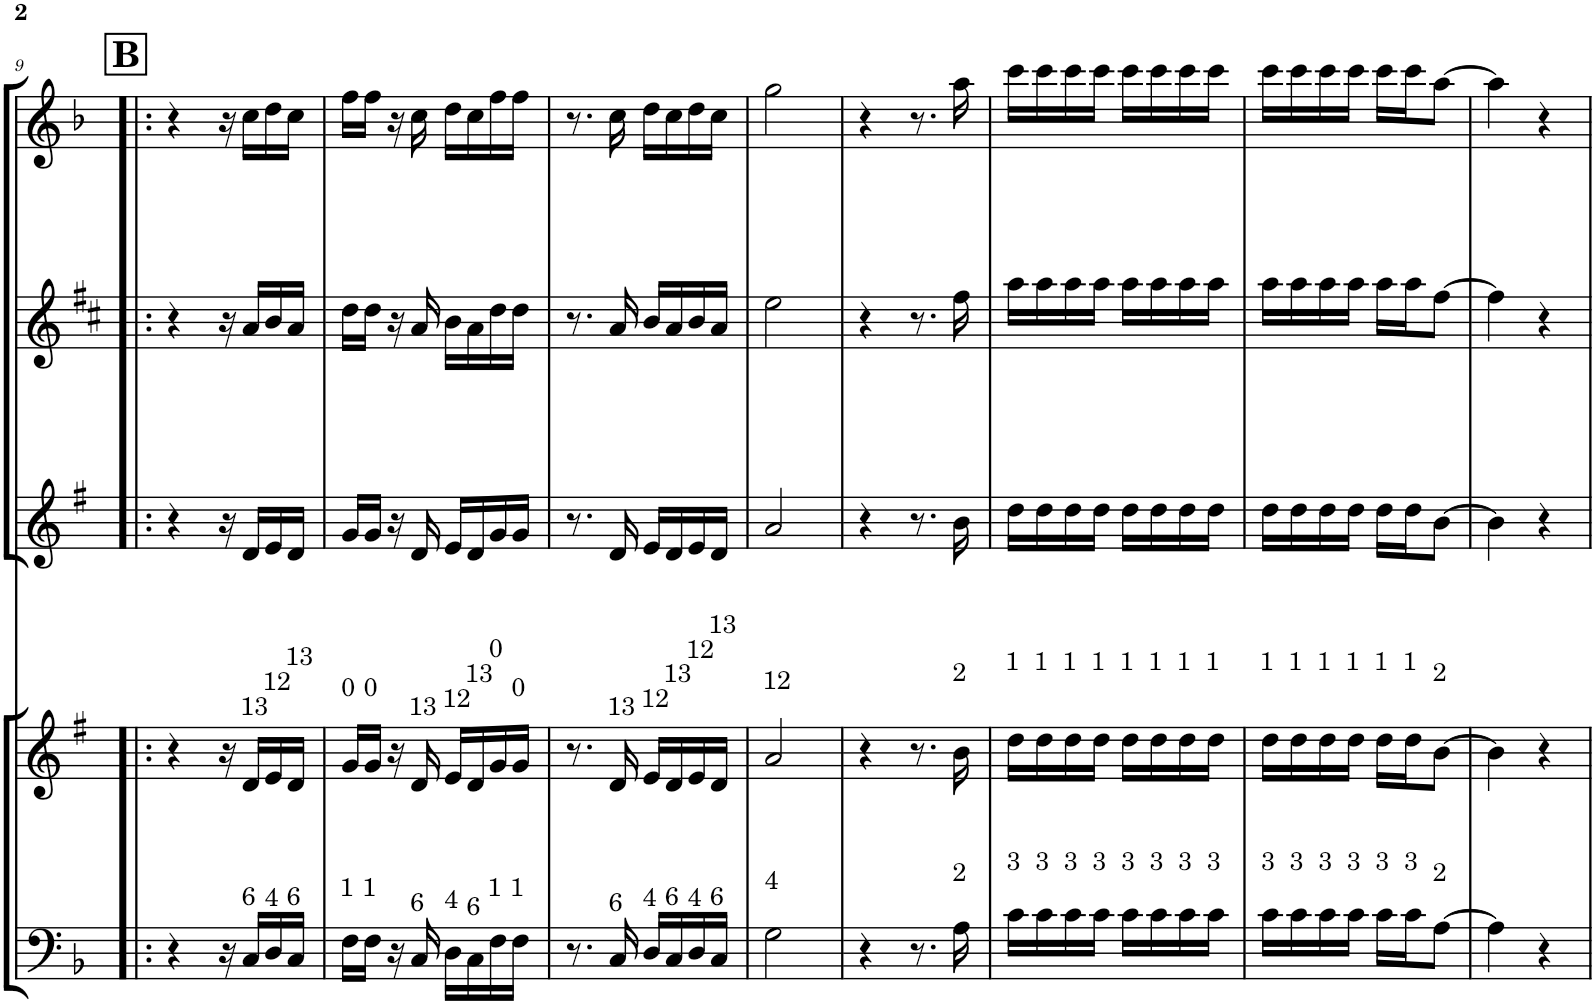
**kern	**kern	**kern	**kern	**kern
*part5	*part4	*part3	*part2	*part1
*staff5	*staff4	*staff3	*staff2	*staff1
*I"Trombone	*I"Trompete em Bb	*I"Saxofone Tenor	*I"Saxofone Alto	*I"Flauta Transversal
*I'Trb	*I'Tpt	*	*	*I'Fl
!!LO:PB:g=z
*clefF4	*clefG2	*clefG2	*clefG2	*clefG2
*	*Trd1c2	*Trd8c14	*Trd5c9	*
*k[b-]	*k[f#]	*k[f#]	*k[f#c#]	*k[b-]
*M2/4	*M2/4	*M2/4	*M2/4	*M2/4
!!LO:REH:place=s1:a:B:cj:fs=14:t=B
=9!|:	=9!|:	=9!|:	=9!|:	=9!|:
4r	4r	4r	4r	4r
16r	16r	16r	16r	16r
!	!LO:TX:a:t=13	!	!	!
!LO:TX:a:t=6	!	!	!	!
16C/LL	16d/LL	16d/LL	16a/LL	16cc\LL
!	!LO:TX:a:t=12	!	!	!
!LO:TX:a:t=4	!	!	!	!
16D/	16e/	16e/	16b/	16dd\
!	!LO:TX:a:t=13	!	!	!
!LO:TX:a:t=6	!	!	!	!
16C/JJ	16d/JJ	16d/JJ	16a/JJ	16cc\JJ
=10	=10	=10	=10	=10
!	!LO:TX:a:t=0	!	!	!
!LO:TX:a:t=1	!	!	!	!
16F\LL	16g/LL	16g/LL	16dd\LL	16ff\LL
!	!LO:TX:a:t=0	!	!	!
!LO:TX:a:t=1	!	!	!	!
16F\JJ	16g/JJ	16g/JJ	16dd\JJ	16ff\JJ
16r	16r	16r	16r	16r
!	!LO:TX:a:t=13	!	!	!
!LO:TX:a:t=6	!	!	!	!
16C/	16d/	16d/	16a/	16cc\
!	!LO:TX:a:t=12	!	!	!
!LO:TX:a:t=4	!	!	!	!
16D\LL	16e/LL	16e/LL	16b\LL	16dd\LL
!	!LO:TX:a:t=13	!	!	!
!LO:TX:a:t=6	!	!	!	!
16C\	16d/	16d/	16a\	16cc\
!	!LO:TX:a:t=0	!	!	!
!LO:TX:a:t=1	!	!	!	!
16F\	16g/	16g/	16dd\	16ff\
!	!LO:TX:a:t=0	!	!	!
!LO:TX:a:t=1	!	!	!	!
16F\JJ	16g/JJ	16g/JJ	16dd\JJ	16ff\JJ
=11	=11	=11	=11	=11
8.r	8.r	8.r	8.r	8.r
!	!LO:TX:a:t=13	!	!	!
!LO:TX:a:t=6	!	!	!	!
16C/	16d/	16d/	16a/	16cc\
!	!LO:TX:a:t=12	!	!	!
!LO:TX:a:t=4	!	!	!	!
16D/LL	16e/LL	16e/LL	16b/LL	16dd\LL
!	!LO:TX:a:t=13	!	!	!
!LO:TX:a:t=6	!	!	!	!
16C/	16d/	16d/	16a/	16cc\
!	!LO:TX:a:t=12	!	!	!
!LO:TX:a:t=4	!	!	!	!
16D/	16e/	16e/	16b/	16dd\
!	!LO:TX:a:t=13	!	!	!
!LO:TX:a:t=6	!	!	!	!
16C/JJ	16d/JJ	16d/JJ	16a/JJ	16cc\JJ
=12	=12	=12	=12	=12
!	!LO:TX:a:t=12	!	!	!
!LO:TX:a:t=4	!	!	!	!
2G\	2a/	2a/	2ee\	2gg\
=13	=13	=13	=13	=13
4r	4r	4r	4r	4r
8.r	8.r	8.r	8.r	8.r
!	!LO:TX:a:t=2	!	!	!
!LO:TX:a:t=2	!	!	!	!
16A\	16b\	16b\	16ff#\	16aa\
=14	=14	=14	=14	=14
!	!LO:TX:a:t=1	!	!	!
!LO:TX:a:t=3	!	!	!	!
16c\LL	16dd\LL	16dd\LL	16aa\LL	16ccc\LL
!	!LO:TX:a:t=1	!	!	!
!LO:TX:a:t=3	!	!	!	!
16c\	16dd\	16dd\	16aa\	16ccc\
!	!LO:TX:a:t=1	!	!	!
!LO:TX:a:t=3	!	!	!	!
16c\	16dd\	16dd\	16aa\	16ccc\
!	!LO:TX:a:t=1	!	!	!
!LO:TX:a:t=3	!	!	!	!
16c\JJ	16dd\JJ	16dd\JJ	16aa\JJ	16ccc\JJ
!	!LO:TX:a:t=1	!	!	!
!LO:TX:a:t=3	!	!	!	!
16c\LL	16dd\LL	16dd\LL	16aa\LL	16ccc\LL
!	!LO:TX:a:t=1	!	!	!
!LO:TX:a:t=3	!	!	!	!
16c\	16dd\	16dd\	16aa\	16ccc\
!	!LO:TX:a:t=1	!	!	!
!LO:TX:a:t=3	!	!	!	!
16c\	16dd\	16dd\	16aa\	16ccc\
!	!LO:TX:a:t=1	!	!	!
!LO:TX:a:t=3	!	!	!	!
16c\JJ	16dd\JJ	16dd\JJ	16aa\JJ	16ccc\JJ
=15	=15	=15	=15	=15
!	!LO:TX:a:t=1	!	!	!
!LO:TX:a:t=3	!	!	!	!
16c\LL	16dd\LL	16dd\LL	16aa\LL	16ccc\LL
!	!LO:TX:a:t=1	!	!	!
!LO:TX:a:t=3	!	!	!	!
16c\	16dd\	16dd\	16aa\	16ccc\
!	!LO:TX:a:t=1	!	!	!
!LO:TX:a:t=3	!	!	!	!
16c\	16dd\	16dd\	16aa\	16ccc\
!	!LO:TX:a:t=1	!	!	!
!LO:TX:a:t=3	!	!	!	!
16c\JJ	16dd\JJ	16dd\JJ	16aa\JJ	16ccc\JJ
!	!LO:TX:a:t=1	!	!	!
!LO:TX:a:t=3	!	!	!	!
16c\LL	16dd\LL	16dd\LL	16aa\LL	16ccc\LL
!	!LO:TX:a:t=1	!	!	!
!LO:TX:a:t=3	!	!	!	!
16c\J	16dd\J	16dd\J	16aa\J	16ccc\J
!	!LO:TX:a:t=2	!	!	!
!LO:TX:a:t=2	!	!	!	!
[8A\J	[8b\J	[8b\J	[8ff#\J	[8aa\J
=16	=16	=16	=16	=16
4A\]	4b\]	4b\]	4ff#\]	4aa\]
4r	4r	4r	4r	4r
=	=	=	=	=
*-	*-	*-	*-	*-
